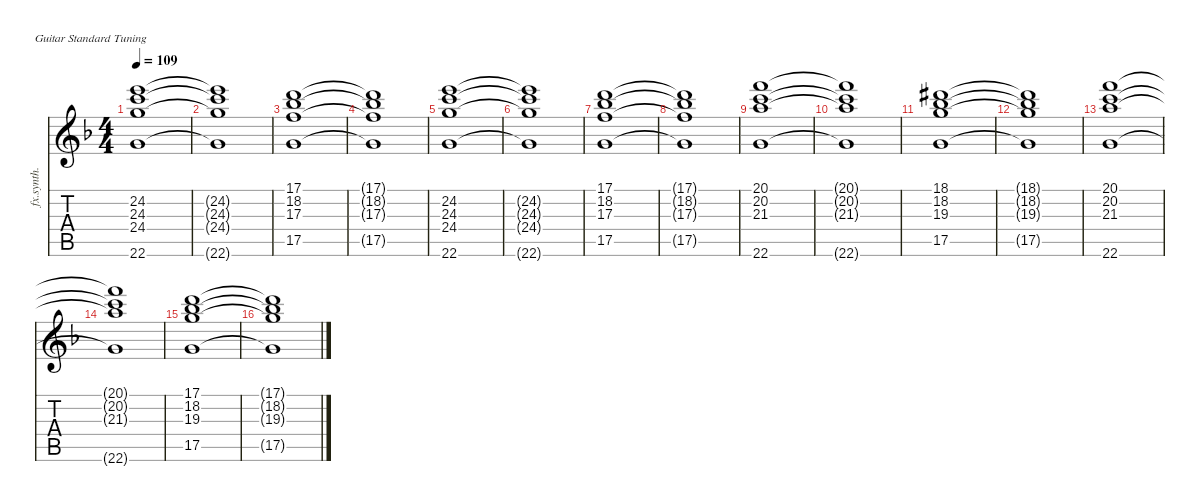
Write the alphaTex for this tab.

\defaultSystemsLayout 4
\hideDynamics
\bracketExtendMode nobrackets
\otherSystemsTrackNameOrientation horizontal
\track ("" "fx.synth.") {instrument helicopter}
\staff {score tabs}
\tuning (E4 B3 G3 D3 A2 E2)
\displaytranspose 5
\ts (4 4)
\tempo 109
\clef g2
\ks f
(24.2{acc forcenatural} 24.3{acc forcenatural} 24.4{acc forcenatural} 22.6{acc forcenatural}).1{dy mf} |
(24.2{t acc forcenatural} 24.3{t acc forcenatural} 24.4{t acc forcenatural} 22.6{t acc forcenatural}).1{dy f} |
(17.1{acc forcenatural} 18.2{acc b} 17.3{acc forcenatural} 17.5{acc forcenatural}).1{dy mf} |
(17.1{t acc forcenatural} 18.2{t acc b} 17.3{t acc forcenatural} 17.5{t acc forcenatural}).1{dy f} |
(24.2{acc forcenatural} 24.3{acc forcenatural} 24.4{acc forcenatural} 22.6{acc forcenatural}).1{dy mf} |
(24.2{t acc forcenatural} 24.3{t acc forcenatural} 24.4{t acc forcenatural} 22.6{t acc forcenatural}).1{dy f} |
(17.1{acc forcenatural} 18.2{acc b} 17.3{acc forcenatural} 17.5{acc forcenatural}).1{dy mf} |
(17.1{t acc forcenatural} 18.2{t acc b} 17.3{t acc forcenatural} 17.5{t acc forcenatural}).1{dy f} |
(20.1{acc forcenatural} 20.2{acc forcenatural} 21.3{acc forcenatural} 22.6{acc forcenatural}).1{dy mf} |
(20.1{t acc forcenatural} 20.2{t acc forcenatural} 21.3{t acc forcenatural} 22.6{t acc forcenatural}).1{dy f} |
(18.1{acc #} 18.2{acc b} 19.3{acc forcenatural} 17.5{acc forcenatural}).1{dy mf} |
(18.1{t acc #} 18.2{t acc b} 19.3{t acc forcenatural} 17.5{t acc forcenatural}).1{dy f} |
(20.1{acc forcenatural} 20.2{acc forcenatural} 21.3{acc forcenatural} 22.6{acc forcenatural}).1{dy mf} |
(20.1{t acc forcenatural} 20.2{t acc forcenatural} 21.3{t acc forcenatural} 22.6{t acc forcenatural}).1{dy f} |
(17.1{acc forcenatural} 18.2{acc b} 19.3{acc forcenatural} 17.5{acc forcenatural}).1{dy mf} |
(17.1{t acc forcenatural} 18.2{t acc b} 19.3{t acc forcenatural} 17.5{t acc forcenatural}).1{dy f}
